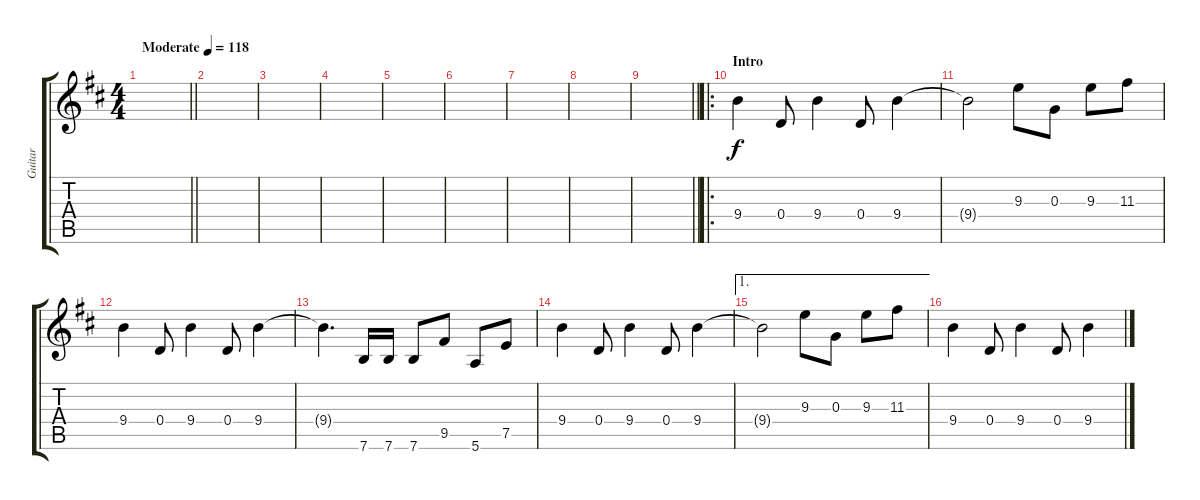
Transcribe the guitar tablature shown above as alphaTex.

\track ("Guitar" "Guitar") {instrument electricguitarjazz}
\staff {score tabs}
\tuning (E4 B3 G3 D3 A2 E2) {hide}
\ts (4 4)
\tempo (118 "Moderate")
\clef g2
\barLineRight lightlight
\ks bminor
|
|
|
|
|
|
|
|
\barLineRight lightlight
|
\ro
\section ("" "Intro")
9.4.4 0.4.8 9.4.4 0.4.8 9.4.4 |
9.4{t}.2 9.3.8 0.3.8 9.3.8 11.3.8 |
9.4.4 0.4.8 9.4.4 0.4.8 9.4.4 |
9.4{t}.4{d} 7.6.16 7.6.16 7.6.8 9.5.8 5.6.8 7.5.8 |
9.4.4 0.4.8 9.4.4 0.4.8 9.4.4 |
\ae 1
9.4{t}.2 9.3.8 0.3.8 9.3.8 11.3.8 |
9.4.4 0.4.8 9.4.4 0.4.8 9.4.4
